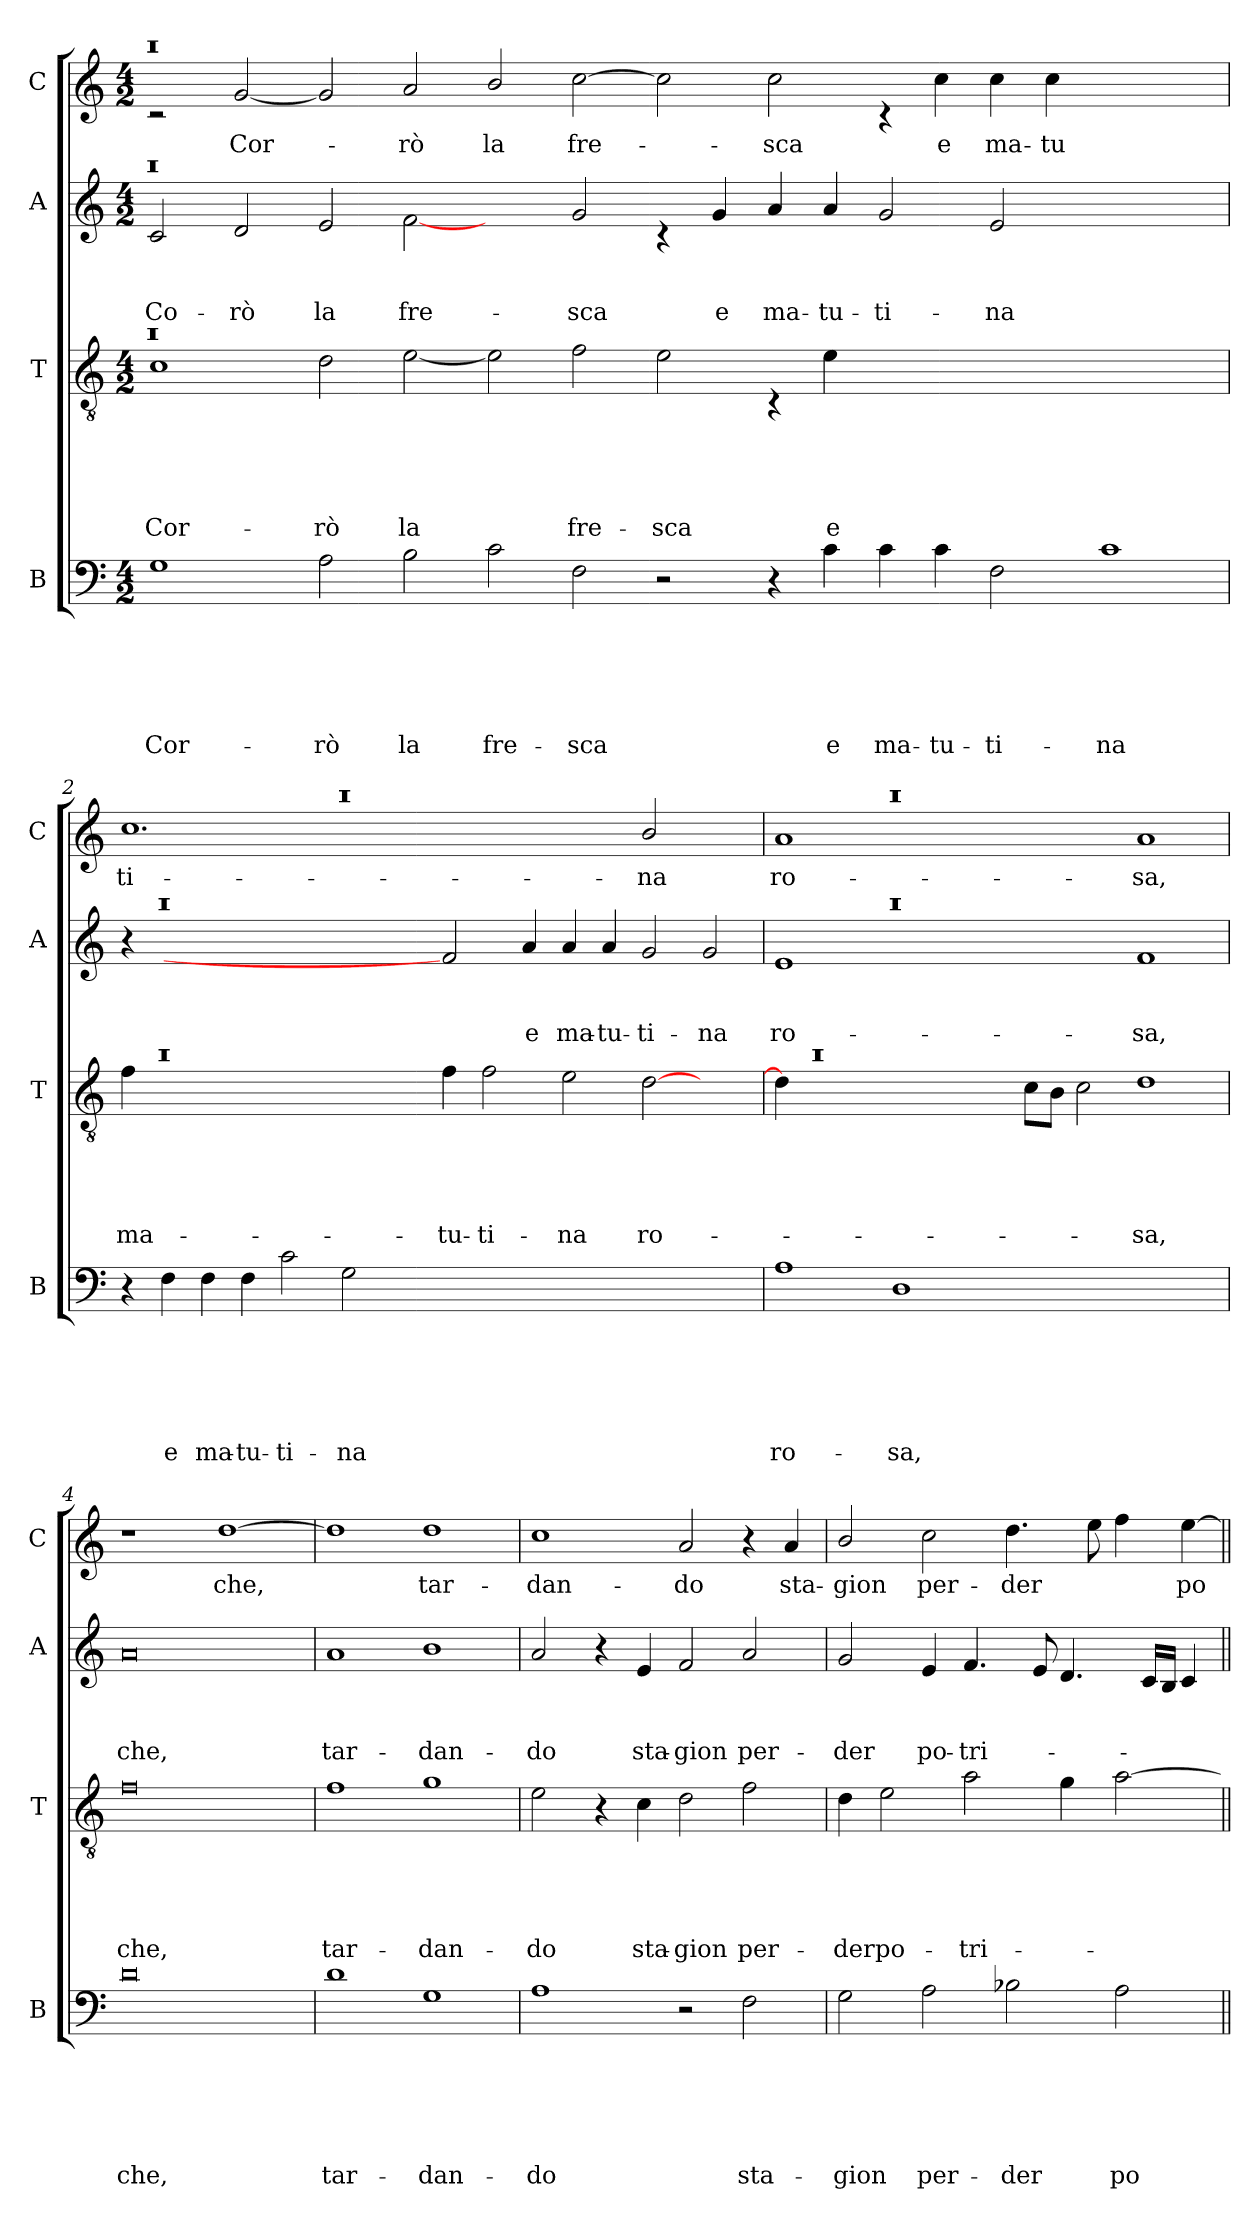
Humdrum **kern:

**kern	**text	**text	**text	**text	**text	**text	**kern	**text	**text	**text	**text	**text	**kern	**text	**text	**text	**kern	**text
*part4	*part4	*part4	*part4	*part4	*part4	*part4	*part3	*part3	*part3	*part3	*part3	*part3	*part2	*part2	*part2	*part2	*part1	*part1
*staff4	*staff4	*staff4	*staff4	*staff4	*staff4	*staff4	*staff3	*staff3	*staff3	*staff3	*staff3	*staff3	*staff2	*staff2	*staff2	*staff2	*staff1	*staff1
*I"B	*	*	*	*	*	*	*I"T	*	*	*	*	*	*I"A	*	*	*	*I"C	*
*I'B	*	*	*	*	*	*	*I'T	*	*	*	*	*	*I'A	*	*	*	*I'C	*
!!LO:PB:g=z
*clefF4	*	*	*	*	*	*	*clefGv2	*	*	*	*	*	*clefG2	*	*	*	*clefG2	*
*k[]	*	*	*	*	*	*	*k[]	*	*	*	*	*	*k[]	*	*	*	*k[]	*
*C:	*	*	*	*	*	*	*C:	*	*	*	*	*	*C:	*	*	*	*C:	*
*M4/2	*	*	*	*	*	*	*M4/2	*	*	*	*	*	*M4/2	*	*	*	*M4/2	*
=1	=1	=1	=1	=1	=1	=1	=1	=1	=1	=1	=1	=1	=1	=1	=1	=1	=1	=1
!	!	!	!	!	!	!LO:LY:b	!	!	!	!	!	!LO:LY:b	!	!	!	!LO:LY:b	!	!
*	*	*	*	*	*	*	*^	*	*	*	*	*	*^	*	*	*	*^	*
1G	.	.	.	.	.	Cor-	0ra	1c	.	.	.	.	Cor-	0raa	2c/	.	.	Co-	0raa	2rc	.
!	!	!	!	!	!	!	!	!	!	!	!	!	!	!	!	!	!	!LO:LY:b	!	!	!LO:LY:b
.	.	.	.	.	.	.	.	.	.	.	.	.	.	.	2d/	.	.	-rò	.	[<2g/	Cor-
!	!	!	!	!	!	!LO:LY:b	!	!	!	!	!	!	!LO:LY:b	!	!	!	!	!LO:LY:b	!	!	!
2A\	.	.	.	.	.	-rò	.	2d\	.	.	.	.	-rò	.	2e/	.	.	la	.	2g/]	.
!	!	!	!	!	!	!LO:LY:b	!	!	!	!	!	!	!LO:LY:b	!	!	!	!	!LO:LY:b	!	!	!LO:LY:b
2B\	.	.	.	.	.	la	.	[>2e\	.	.	.	.	la	.	[2f	.	.	fre-	.	2a/	-rò
!	!	!	!	!	!	!LO:LY:b	!	!	!	!	!	!	!	!	!	!	!	!	!	!	!LO:LY:b
2c\	.	.	.	.	.	fre-	0ryy	2e\]	.	.	.	.	.	1ryy	2ryy	.	.	.	1ryy	2b/	la
!	!	!	!	!	!	!LO:LY:b	!	!	!	!	!	!	!LO:LY:b	!	!	!	!	!LO:LY:b	!	!	!LO:LY:b
2F\	.	.	.	.	.	-sca	.	2f\	.	.	.	.	fre-	.	2g/	.	.	-sca	.	[>2cc\	fre-
!	!	!	!	!	!	!	!	!	!	!	!	!	!LO:LY:b	!	!	!	!	!	!	!	!
2r	.	.	.	.	.	.	.	2e\	.	.	.	.	-sca	0.ryy	4rc	.	.	.	0.ryy	2cc\]	.
!	!	!	!	!	!	!	!	!	!	!	!	!	!	!	!	!	!	!LO:LY:b	!	!	!
.	.	.	.	.	.	.	.	.	.	.	.	.	.	.	4g/	.	.	e	.	.	.
!	!	!	!	!	!	!	!	!	!	!	!	!	!	!	!	!	!	!LO:LY:b	!	!	!LO:LY:b
4r	.	.	.	.	.	.	.	4rC	.	.	.	.	.	.	4a/	.	.	ma-	.	2cc\	-sca
!	!	!	!	!	!	!LO:LY:b	!	!	!	!	!	!	!LO:LY:b	!	!	!	!	!LO:LY:b	!	!	!
4c\	.	.	.	.	.	e	.	4e\	.	.	.	.	e	.	4a/	.	.	-tu-	.	.	.
!	!	!	!	!	!	!LO:LY:b	!	!	!	!	!	!	!	!	!	!	!	!LO:LY:b	!	!	!
4c\	.	.	.	.	.	ma-	0ryy	0ryy	.	.	.	.	.	.	2g/	.	.	-ti-	.	4rc	.
!	!	!	!	!	!	!LO:LY:b	!	!	!	!	!	!	!	!	!	!	!	!	!	!	!LO:LY:b
4c\	.	.	.	.	.	-tu-	.	.	.	.	.	.	.	.	.	.	.	.	.	4cc\	e
!	!	!	!	!	!	!LO:LY:b	!	!	!	!	!	!	!	!	!	!	!	!LO:LY:b	!	!	!LO:LY:b
2F\	.	.	.	.	.	-ti-	.	.	.	.	.	.	.	.	2e/	.	.	-na	.	4cc\	ma-
!	!	!	!	!	!	!	!	!	!	!	!	!	!	!	!	!	!	!	!	!	!LO:LY:b
.	.	.	.	.	.	.	.	.	.	.	.	.	.	.	.	.	.	.	.	4cc\	-tu-
!	!	!	!	!	!	!LO:LY:b	!	!	!	!	!	!	!	!	!	!	!	!	!	!	!
1c	.	.	.	.	.	-na	.	.	.	.	.	.	.	.	1ryy	.	.	.	.	1ryy	.
*	*	*	*	*	*	*	*v	*v	*	*	*	*	*	*	*	*	*	*	*	*	*
!!LO:LB:g=z
=2	=2	=2	=2	=2	=2	=2	=2	=2	=2	=2	=2	=2	=2	=2	=2	=2	=2	=2	=2	=2
!	!	!	!	!	!	!	!	!	!	!	!	!LO:LY:b	!	!	!	!	!	!	!	!LO:LY:b:rj
*	*	*	*	*	*	*	*	*	*	*	*	*	*v	*v	*	*	*	*	*	*
*	*	*	*	*	*	*	*	*	*	*	*	*	*	*	*	*	*v	*v	*
4r	.	.	.	.	.	.	4f\	.	.	.	.	ma-	4r	.	.	.	1.cc	-ti-
!	!	!	!	!	!	!LO:LY:b	!	!	!	!	!	!	!	!	!	!	!	!
4F\	.	.	.	.	.	e	0ra	.	.	.	.	.	0raa	.	.	.	.	.
!	!	!	!	!	!	!LO:LY:b	!	!	!	!	!	!	!	!	!	!	!	!
4F\	.	.	.	.	.	ma-	.	.	.	.	.	.	.	.	.	.	.	.
!	!	!	!	!	!	!LO:LY:b:rj	!	!	!	!	!	!	!	!	!	!	!	!
4F\	.	.	.	.	.	-tu-	.	.	.	.	.	.	.	.	.	.	.	.
!	!	!	!	!	!	!LO:LY:b	!	!	!	!	!	!	!	!	!	!	!	!
2c\	.	.	.	.	.	-ti-	.	.	.	.	.	.	.	.	.	.	.	.
!	!	!	!	!	!	!LO:LY:b	!	!	!	!	!	!	!	!	!	!	!	!
2G\	.	.	.	.	.	-na	.	.	.	.	.	.	.	.	.	.	0raa	.
0ryy	.	.	.	.	.	.	.	.	.	.	.	.	.	.	.	.	.	.
!	!	!	!	!	!	!	!	!	!	!	!	!LO:LY:b:rj	!	!	!	!	!	!
.	.	.	.	.	.	.	4f\	.	.	.	.	-tu-	2f]	.	.	.	.	.
!	!	!	!	!	!	!	!	!	!	!	!	!LO:LY:b	!	!	!	!	!	!
.	.	.	.	.	.	.	2f\	.	.	.	.	-ti-	.	.	.	.	.	.
!	!	!	!	!	!	!	!	!	!	!	!	!	!	!	!	!LO:LY:b	!	!
.	.	.	.	.	.	.	.	.	.	.	.	.	4a/	.	.	e	.	.
!	!	!	!	!	!	!	!	!	!	!	!	!LO:LY:b	!	!	!	!LO:LY:b	!	!
.	.	.	.	.	.	.	2e\	.	.	.	.	-na	4a/	.	.	ma-	.	.
!	!	!	!	!	!	!	!	!	!	!	!	!	!	!	!	!LO:LY:b:rj	!	!
.	.	.	.	.	.	.	.	.	.	.	.	.	4a/	.	.	-tu-	.	.
!	!	!	!	!	!	!	!	!	!	!	!	!LO:LY:b	!	!	!	!LO:LY:b	!	!LO:LY:b
.	.	.	.	.	.	.	[>2d\	.	.	.	.	ro-	2g/	.	.	-ti-	2b/	-na
!	!	!	!	!	!	!	!	!	!	!	!	!	!	!	!	!LO:LY:b	!	!
2ryy	.	.	.	.	.	.	2ryy	.	.	.	.	.	2g/	.	.	-na	2ryy	.
=3	=3	=3	=3	=3	=3	=3	=3	=3	=3	=3	=3	=3	=3	=3	=3	=3	=3	=3
!	!	!	!	!	!	!LO:LY:b	!	!	!	!	!	!	!	!	!	!LO:LY:b	!	!LO:LY:b
1A	.	.	.	.	.	ro-	4d\]	.	.	.	.	.	1e	.	.	ro-	1a	ro-
.	.	.	.	.	.	.	0ra	.	.	.	.	.	.	.	.	.	.	.
!	!	!	!	!	!	!LO:LY:b	!	!	!	!	!	!	!	!	!	!	!	!
1D	.	.	.	.	.	-sa,	.	.	.	.	.	.	0raa	.	.	.	0raa	.
0ryy	.	.	.	.	.	.	.	.	.	.	.	.	.	.	.	.	.	.
.	.	.	.	.	.	.	8c\L	.	.	.	.	.	.	.	.	.	.	.
.	.	.	.	.	.	.	8B\J	.	.	.	.	.	.	.	.	.	.	.
.	.	.	.	.	.	.	2c\	.	.	.	.	.	.	.	.	.	.	.
!	!	!	!	!	!	!	!	!	!	!	!	!LO:LY:b	!	!	!	!LO:LY:b	!	!LO:LY:b
.	.	.	.	.	.	.	1d	.	.	.	.	-sa,	1f	.	.	-sa,	1a	-sa,
=4	=4	=4	=4	=4	=4	=4	=4	=4	=4	=4	=4	=4	=4	=4	=4	=4	=4	=4
!	!	!	!	!	!	!LO:LY:b	!	!	!	!	!	!LO:LY:b	!	!	!	!LO:LY:b	!	!
0d	.	.	.	.	.	che,	0f	.	.	.	.	che,	0a	.	.	che,	1r	.
!	!	!	!	!	!	!	!	!	!	!	!	!	!	!	!	!	!	!LO:LY:b
.	.	.	.	.	.	.	.	.	.	.	.	.	.	.	.	.	[>1dd	che,
=5	=5	=5	=5	=5	=5	=5	=5	=5	=5	=5	=5	=5	=5	=5	=5	=5	=5	=5
!	!	!	!	!	!	!LO:LY:b	!	!	!	!	!	!LO:LY:b	!	!	!	!LO:LY:b	!	!
1d	.	.	.	.	.	tar-	1f	.	.	.	.	tar-	1a	.	.	tar-	1dd]	.
!	!	!	!	!	!	!LO:LY:b	!	!	!	!	!	!LO:LY:b	!	!	!	!LO:LY:b	!	!LO:LY:b
1G	.	.	.	.	.	-dan-	1g	.	.	.	.	-dan-	1b	.	.	-dan-	1dd	tar-
=6	=6	=6	=6	=6	=6	=6	=6	=6	=6	=6	=6	=6	=6	=6	=6	=6	=6	=6
!	!	!	!	!	!	!LO:LY:b	!	!	!	!	!	!LO:LY:b	!	!	!	!LO:LY:b	!	!LO:LY:b
1A	.	.	.	.	.	-do	2e\	.	.	.	.	-do	2a/	.	.	-do	1cc	-dan-
.	.	.	.	.	.	.	4r	.	.	.	.	.	4r	.	.	.	.	.
!	!	!	!	!	!	!	!	!	!	!	!	!LO:LY:b	!	!	!	!LO:LY:b	!	!
.	.	.	.	.	.	.	4c\	.	.	.	.	sta-	4e/	.	.	sta-	.	.
!	!	!	!	!	!	!	!	!	!	!	!	!LO:LY:b	!	!	!	!LO:LY:b	!	!LO:LY:b
2r	.	.	.	.	.	.	2d\	.	.	.	.	-gion	2f/	.	.	-gion	2a/	-do
!	!	!	!	!	!	!LO:LY:b	!	!	!	!	!	!LO:LY:b	!	!	!	!LO:LY:b	!	!
2F\	.	.	.	.	.	sta-	2f\	.	.	.	.	per-	2a/	.	.	per-	4r	.
!	!	!	!	!	!	!	!	!	!	!	!	!	!	!	!	!	!	!LO:LY:b
.	.	.	.	.	.	.	.	.	.	.	.	.	.	.	.	.	4a/	sta-
!!LO:LB:g=z
=7	=7	=7	=7	=7	=7	=7	=7	=7	=7	=7	=7	=7	=7	=7	=7	=7	=7	=7
!	!	!	!	!	!	!LO:LY:b	!	!	!	!	!	!LO:LY:b	!	!	!	!LO:LY:b	!	!LO:LY:b
2G\	.	.	.	.	.	-gion	4d\	.	.	.	.	-der	2g/	.	.	-der	2b/	-gion
!	!	!	!	!	!	!	!	!	!	!	!	!LO:LY:b	!	!	!	!	!	!
.	.	.	.	.	.	.	2e\	.	.	.	.	po-	.	.	.	.	.	.
!	!	!	!	!	!	!LO:LY:b	!	!	!	!	!	!	!	!	!	!LO:LY:b	!	!LO:LY:b
2A\	.	.	.	.	.	per-	.	.	.	.	.	.	4e/	.	.	po-	2cc\	per-
!	!	!	!	!	!	!	!	!	!	!	!	!LO:LY:b	!	!	!	!LO:LY:b	!	!
.	.	.	.	.	.	.	2a\	.	.	.	.	-tri-	4.f/	.	.	-tri-	.	.
!	!	!	!	!	!	!LO:LY:b	!	!	!	!	!	!	!	!	!	!	!	!LO:LY:b
2B-X\	.	.	.	.	.	-der	.	.	.	.	.	.	.	.	.	.	4.dd\	-der
.	.	.	.	.	.	.	.	.	.	.	.	.	8e/	.	.	.	.	.
.	.	.	.	.	.	.	4g\	.	.	.	.	.	4.d/	.	.	.	.	.
.	.	.	.	.	.	.	.	.	.	.	.	.	.	.	.	.	8ee\	.
!	!	!	!	!	!	!LO:LY:b	!	!	!	!	!	!	!	!	!	!	!	!
2A\	.	.	.	.	.	po-	[>2a\	.	.	.	.	.	.	.	.	.	4ff\	.
.	.	.	.	.	.	.	.	.	.	.	.	.	16c/LL	.	.	.	.	.
.	.	.	.	.	.	.	.	.	.	.	.	.	16B/JJ	.	.	.	.	.
!	!	!	!	!	!	!	!	!	!	!	!	!	!	!	!	!	!	!LO:LY:b
.	.	.	.	.	.	.	.	.	.	.	.	.	4c/	.	.	.	[>4ee\	po-
=||	=||	=||	=||	=||	=||	=||	=||	=||	=||	=||	=||	=||	=||	=||	=||	=||	=||	=||
*-	*-	*-	*-	*-	*-	*-	*-	*-	*-	*-	*-	*-	*-	*-	*-	*-	*-	*-
